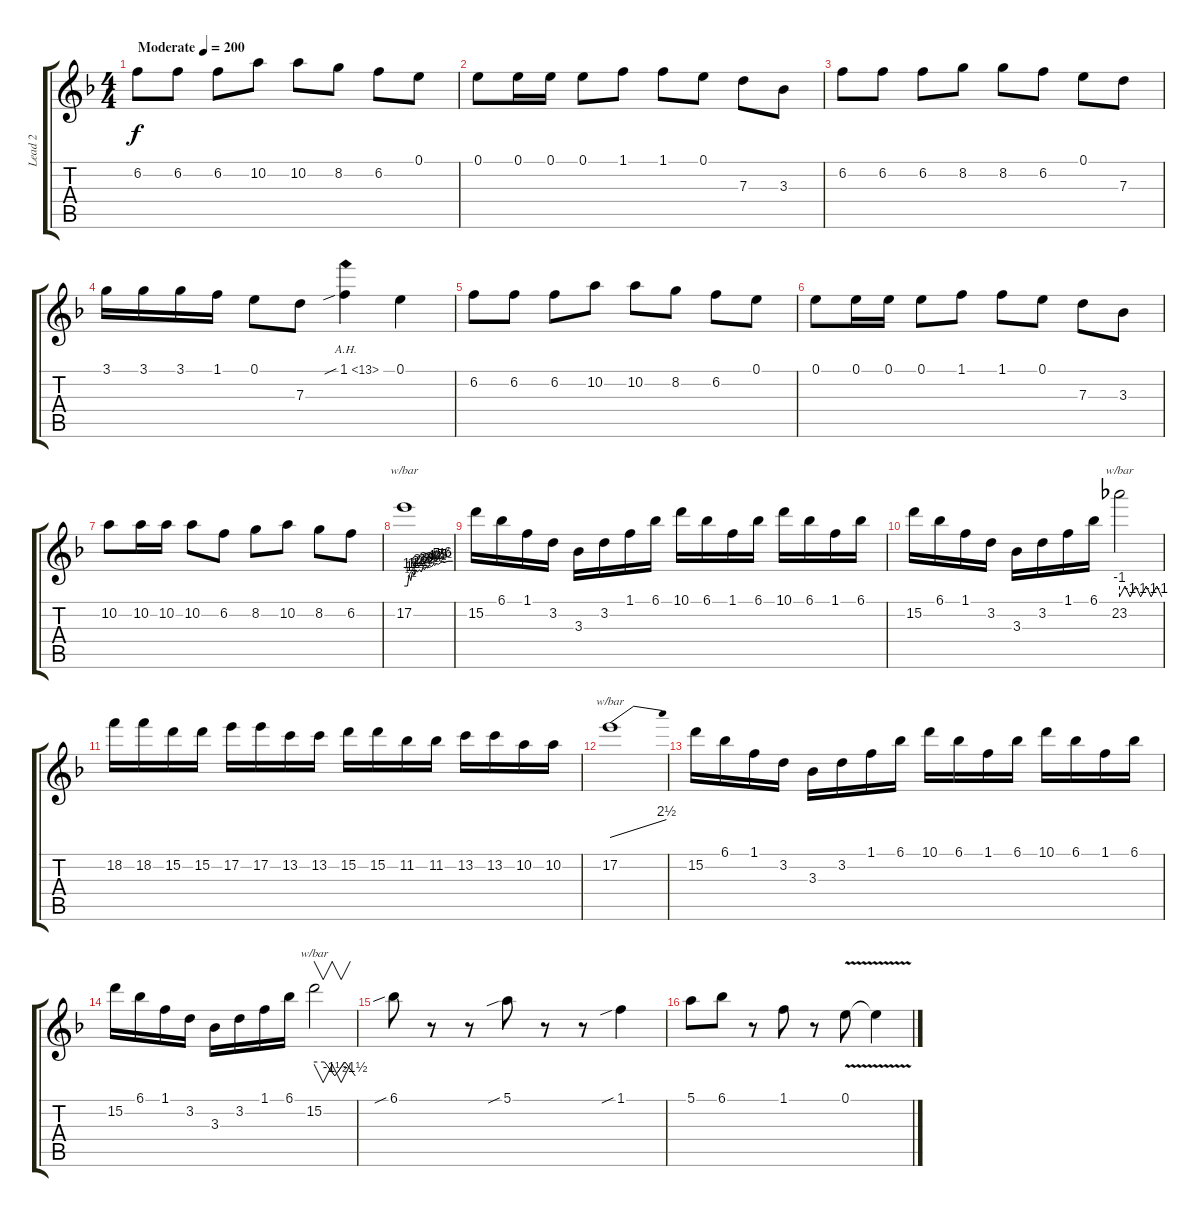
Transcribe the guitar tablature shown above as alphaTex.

\track ("Lead 2" "Lead 2") {instrument distortionguitar}
\staff {score tabs}
\tuning (E4 B3 G3 D3 A2 E2) {hide}
\ts (4 4)
\tempo (200 "Moderate")
\clef g2
\ks f
6.2.8{dy f instrument distortionguitar} 6.2.8 6.2.8 10.2.8 10.2.8 8.2.8 6.2.8 0.1.8 |
0.1.8 0.1.16 0.1.16 0.1.8 1.1.8 1.1.8 0.1.8 7.3.8 3.3.8 |
6.2.8 6.2.8 6.2.8 8.2.8 8.2.8 6.2.8 0.1.8 7.3.8 |
3.1.16 3.1.16 3.1.16 1.1.16 0.1.8 7.3.8 1.1{ah 12 sib}.4 0.1.4 |
6.2.8 6.2.8 6.2.8 10.2.8 10.2.8 8.2.8 6.2.8 0.1.8 |
0.1.8 0.1.16 0.1.16 0.1.8 1.1.8 1.1.8 0.1.8 7.3.8 3.3.8 |
10.2.8 10.2.16 10.2.16 10.2.8 6.2.8 8.2.8 10.2.8 8.2.8 6.2.8 |
17.2.1{tbe (custom default 0 0 4 0 6 4 8 2 10 6 12 4 14 8 16 6 19 8 21 6 23 10 25 8 27 12 29 10 31 14 34 12 36 16 38 14 40 18 42 16 45 20 47 22 49 20 54 24 60 24)} |
15.2.16 6.1.16 1.1.16 3.2.16 3.3.16 3.2.16 1.1.16 6.1.16 10.1.16 6.1.16 1.1.16 6.1.16 10.1.16 6.1.16 1.1.16 6.1.16 |
15.2.16 6.1.16 1.1.16 3.2.16 3.3.16 3.2.16 1.1.16 6.1.16 23.2.2{tbe (custom default 0 -4 8 0 15 -4 23 0 30 -4 38 0 45 -4 53 0 60 -4)} |
18.2.16 18.2.16 15.2.16 15.2.16 17.2.16 17.2.16 13.2.16 13.2.16 15.2.16 15.2.16 11.2.16 11.2.16 13.2.16 13.2.16 10.2.16 10.2.16 |
17.2.1{tbe (dive default 0 0 60 10)} |
15.2.16 6.1.16 1.1.16 3.2.16 3.3.16 3.2.16 1.1.16 6.1.16 10.1.16 6.1.16 1.1.16 6.1.16 10.1.16 6.1.16 1.1.16 6.1.16 |
15.2.16 6.1.16 1.1.16 3.2.16 3.3.16 3.2.16 1.1.16 6.1.16 15.2.2{v tbe (custom default 0 0 15 0 30 -6 45 0 60 -6)} |
6.1{sib}.8 r.8 r.8 5.1{sib}.8 r.8 r.8 1.1{sib}.4 |
5.1.8 6.1.8 r.8 1.1.8 r.8 0.1{v}.8 0.1{t}.4
